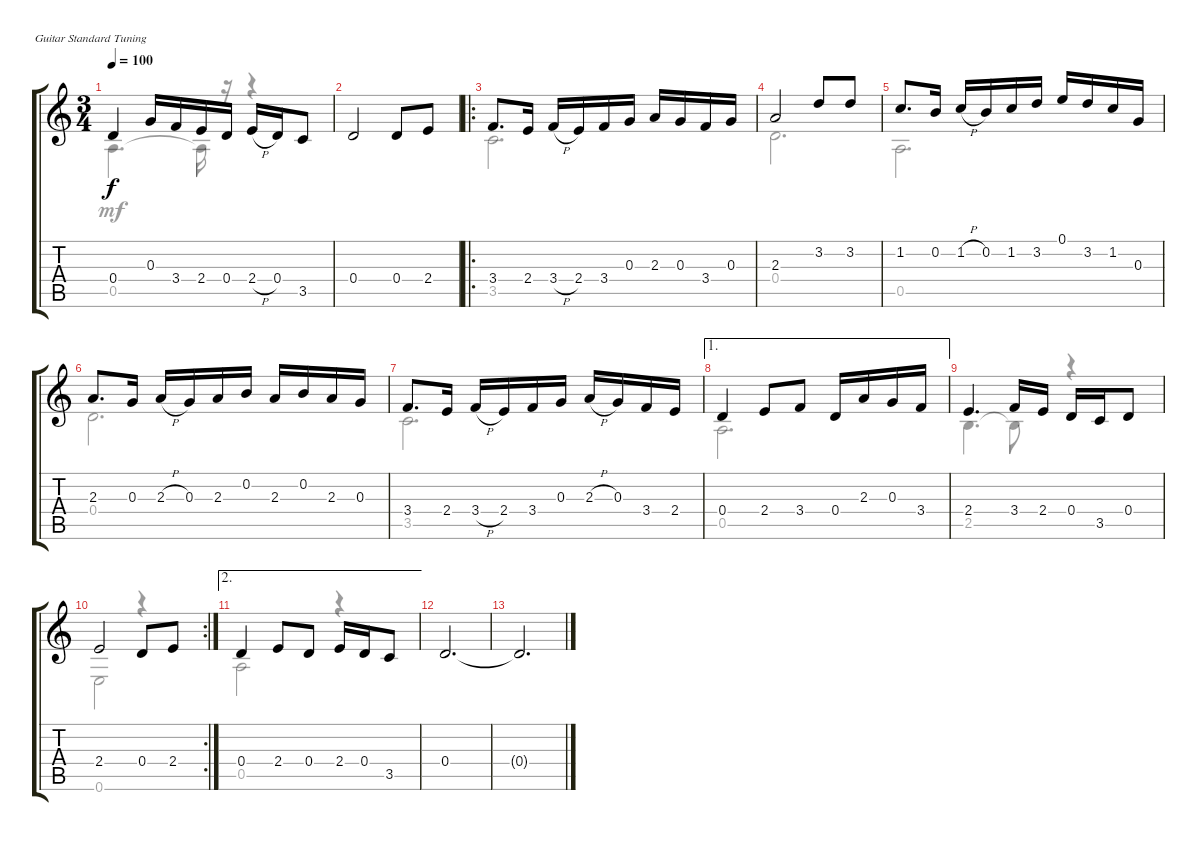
\bracketExtendMode groupsimilarinstruments
\firstSystemTrackNameOrientation horizontal
\otherSystemsTrackNameOrientation horizontal
\track "" {instrument acousticguitarnylon}
\staff {score tabs}
\tuning (E4 B3 G3 D3 A2 E2)
\voice
\ts (3 4)
\tempo 100
\clef g2
\ks c
0.4.4{dy f} 0.3.16 3.4.16 2.4.16 0.4.16 2.4{h}.16 0.4.16 3.5.8 |
0.4.2 0.4.8 2.4.8 |
\ro
3.4.8{d} 2.4.16 3.4{h}.16 2.4.16 3.4.16 0.3.16 2.3.16 0.3.16 3.4.16 0.3.16 |
2.3.2 3.2.8 3.2.8 |
1.2.8{d} 0.2.16 1.2{h}.16 0.2.16 1.2.16 3.2.16 0.1.16 3.2.16 1.2.16 0.3.16 |
2.3.8{d} 0.3.16 2.3{h}.16 0.3.16 2.3.16 0.2.16 2.3.16 0.2.16 2.3.16 0.3.16 |
3.4.8{d} 2.4.16 3.4{h}.16 2.4.16 3.4.16 0.3.16 2.3{h}.16 0.3.16 3.4.16 2.4.16 |
\ae 1
0.4.4 2.4.8 3.4.8 0.4.16 2.3.16 0.3.16 3.4.16 |
2.4.4{d} 3.4.16 2.4.16 0.4.16 3.5.16 0.4.8 |
\rc 2
2.4.2 0.4.8 2.4.8 |
\ae 2
0.4.4 2.4.8 0.4.8 2.4.16 0.4.16 3.5.8 |
0.4.2{d} |
0.4{t}.2{d}
\voice
\clef g2
\ottava regular
\simile none
\ks c
0.5.4{d dy mf} 0.5{t}.16 r.16 r.4 |
|
3.5.2{d} |
0.4.2{d} |
0.5.2{d} |
0.4.2{d} |
3.5.2{d} |
0.5.2{d} |
2.5.4{d} 2.5{t}.8 r.4 |
0.6.2 r.4 |
0.5.2 r.4 |
|
